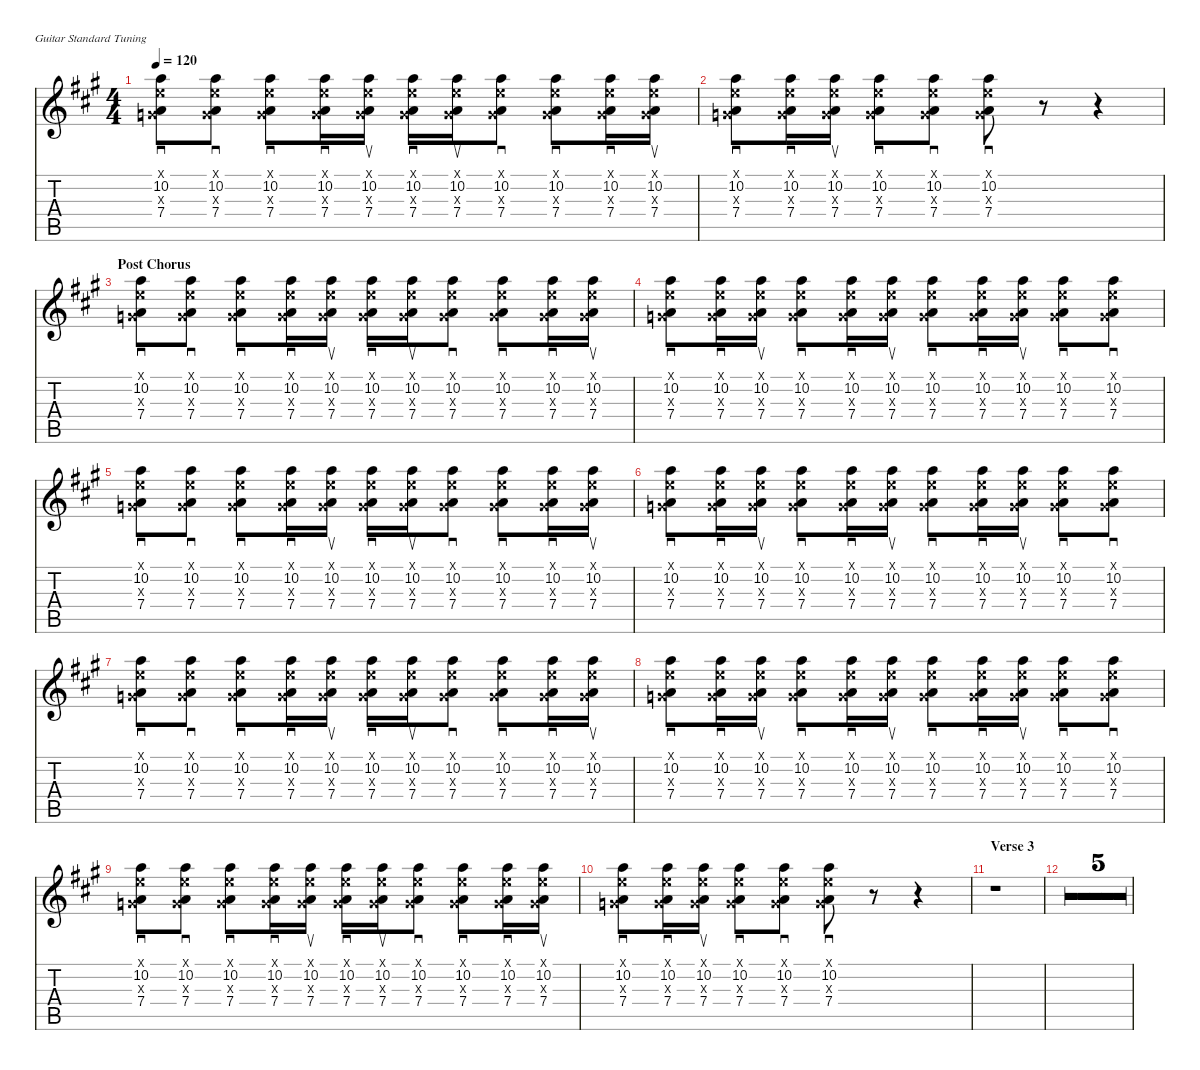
\defaultSystemsLayout 4
\hideDynamics
\bracketExtendMode nobrackets
\singleTrackTrackNamePolicy hidden
\multiTrackTrackNamePolicy hidden
\otherSystemsTrackNameOrientation horizontal
\track ("Lead Guitar 2" "E-Gt") {multiBarRest instrument electricguitarclean}
\staff {score tabs}
\tuning (E4 B3 G3 D3 A2 E2)
\ts (4 4)
\tempo 120
\clef g2
\ks a
(7.4{acc forcenatural} 10.2{acc forcenatural} 0.3{x acc forcenatural} 0.1{x acc forcenatural}).8{sd dy mf beam Down} (7.4{acc forcenatural} 10.2{acc forcenatural} 0.3{x acc forcenatural} 0.1{x acc forcenatural}).8{sd beam Down} (7.4{acc forcenatural} 10.2{acc forcenatural} 0.3{x acc forcenatural} 0.1{x acc forcenatural}).8{sd beam Down} (7.4{acc forcenatural} 10.2{acc forcenatural} 0.3{x acc forcenatural} 0.1{x acc forcenatural}).16{sd beam Down} (7.4{acc forcenatural} 10.2{acc forcenatural} 0.3{x acc forcenatural} 0.1{x acc forcenatural}).16{su beam Down} (7.4{acc forcenatural} 10.2{acc forcenatural} 0.3{x acc forcenatural} 0.1{x acc forcenatural}).16{sd beam Down} (7.4{acc forcenatural} 10.2{acc forcenatural} 0.3{x acc forcenatural} 0.1{x acc forcenatural}).16{su beam Down} (7.4{acc forcenatural} 10.2{acc forcenatural} 0.3{x acc forcenatural} 0.1{x acc forcenatural}).8{sd beam Down} (7.4{acc forcenatural} 10.2{acc forcenatural} 0.3{x acc forcenatural} 0.1{x acc forcenatural}).8{sd beam Down} (7.4{acc forcenatural} 10.2{acc forcenatural} 0.3{x acc forcenatural} 0.1{x acc forcenatural}).16{sd beam Down} (7.4{acc forcenatural} 0.3{x acc forcenatural} 10.2{acc forcenatural} 0.1{x acc forcenatural}).16{su beam Down} |
(7.4{acc forcenatural} 10.2{acc forcenatural} 0.1{x acc forcenatural} 0.3{x acc forcenatural}).8{sd beam Down} (7.4{acc forcenatural} 0.3{x acc forcenatural} 10.2{acc forcenatural} 0.1{x acc forcenatural}).16{sd beam Down} (7.4{acc forcenatural} 0.3{x acc forcenatural} 10.2{acc forcenatural} 0.1{x acc forcenatural}).16{su beam Down} (7.4{acc forcenatural} 0.3{x acc forcenatural} 10.2{acc forcenatural} 0.1{x acc forcenatural}).8{sd beam Down} (7.4{acc forcenatural} 0.3{x acc forcenatural} 10.2{acc forcenatural} 0.1{x acc forcenatural}).8{sd beam Down} (7.4{acc forcenatural} 0.3{x acc forcenatural} 10.2{acc forcenatural} 0.1{x acc forcenatural}).8{sd beam Down} r.8{beam Down} r.4{beam Down} |
\section ("" "Post Chorus")
(7.4{acc forcenatural} 10.2{acc forcenatural} 0.3{x acc forcenatural} 0.1{x acc forcenatural}).8{sd beam Down} (7.4{acc forcenatural} 10.2{acc forcenatural} 0.3{x acc forcenatural} 0.1{x acc forcenatural}).8{sd beam Down} (7.4{acc forcenatural} 10.2{acc forcenatural} 0.3{x acc forcenatural} 0.1{x acc forcenatural}).8{sd beam Down} (7.4{acc forcenatural} 10.2{acc forcenatural} 0.3{x acc forcenatural} 0.1{x acc forcenatural}).16{sd beam Down} (7.4{acc forcenatural} 10.2{acc forcenatural} 0.3{x acc forcenatural} 0.1{x acc forcenatural}).16{su beam Down} (7.4{acc forcenatural} 10.2{acc forcenatural} 0.3{x acc forcenatural} 0.1{x acc forcenatural}).16{sd beam Down} (7.4{acc forcenatural} 10.2{acc forcenatural} 0.3{x acc forcenatural} 0.1{x acc forcenatural}).16{su beam Down} (7.4{acc forcenatural} 10.2{acc forcenatural} 0.3{x acc forcenatural} 0.1{x acc forcenatural}).8{sd beam Down} (7.4{acc forcenatural} 10.2{acc forcenatural} 0.3{x acc forcenatural} 0.1{x acc forcenatural}).8{sd beam Down} (7.4{acc forcenatural} 10.2{acc forcenatural} 0.3{x acc forcenatural} 0.1{x acc forcenatural}).16{sd beam Down} (7.4{acc forcenatural} 0.3{x acc forcenatural} 10.2{acc forcenatural} 0.1{x acc forcenatural}).16{su beam Down} |
(7.4{acc forcenatural} 10.2{acc forcenatural} 0.1{x acc forcenatural} 0.3{x acc forcenatural}).8{sd beam Down} (7.4{acc forcenatural} 0.3{x acc forcenatural} 10.2{acc forcenatural} 0.1{x acc forcenatural}).16{sd beam Down} (7.4{acc forcenatural} 0.3{x acc forcenatural} 10.2{acc forcenatural} 0.1{x acc forcenatural}).16{su beam Down} (7.4{acc forcenatural} 0.3{x acc forcenatural} 10.2{acc forcenatural} 0.1{x acc forcenatural}).8{sd beam Down} (7.4{acc forcenatural} 0.3{x acc forcenatural} 10.2{acc forcenatural} 0.1{x acc forcenatural}).16{sd beam Down} (7.4{acc forcenatural} 0.3{x acc forcenatural} 10.2{acc forcenatural} 0.1{x acc forcenatural}).16{su beam Down} (7.4{acc forcenatural} 0.3{x acc forcenatural} 10.2{acc forcenatural} 0.1{x acc forcenatural}).8{sd beam Down} (7.4{acc forcenatural} 0.3{x acc forcenatural} 10.2{acc forcenatural} 0.1{x acc forcenatural}).16{sd beam Down} (7.4{acc forcenatural} 0.3{x acc forcenatural} 10.2{acc forcenatural} 0.1{x acc forcenatural}).16{su beam Down} (7.4{acc forcenatural} 0.3{x acc forcenatural} 10.2{acc forcenatural} 0.1{x acc forcenatural}).8{sd beam Down} (7.4{acc forcenatural} 0.3{x acc forcenatural} 10.2{acc forcenatural} 0.1{x acc forcenatural}).8{sd beam Down} |
(7.4{acc forcenatural} 10.2{acc forcenatural} 0.3{x acc forcenatural} 0.1{x acc forcenatural}).8{sd beam Down} (7.4{acc forcenatural} 10.2{acc forcenatural} 0.3{x acc forcenatural} 0.1{x acc forcenatural}).8{sd beam Down} (7.4{acc forcenatural} 10.2{acc forcenatural} 0.3{x acc forcenatural} 0.1{x acc forcenatural}).8{sd beam Down} (7.4{acc forcenatural} 10.2{acc forcenatural} 0.3{x acc forcenatural} 0.1{x acc forcenatural}).16{sd beam Down} (7.4{acc forcenatural} 10.2{acc forcenatural} 0.3{x acc forcenatural} 0.1{x acc forcenatural}).16{su beam Down} (7.4{acc forcenatural} 10.2{acc forcenatural} 0.3{x acc forcenatural} 0.1{x acc forcenatural}).16{sd beam Down} (7.4{acc forcenatural} 10.2{acc forcenatural} 0.3{x acc forcenatural} 0.1{x acc forcenatural}).16{su beam Down} (7.4{acc forcenatural} 10.2{acc forcenatural} 0.3{x acc forcenatural} 0.1{x acc forcenatural}).8{sd beam Down} (7.4{acc forcenatural} 10.2{acc forcenatural} 0.3{x acc forcenatural} 0.1{x acc forcenatural}).8{sd beam Down} (7.4{acc forcenatural} 10.2{acc forcenatural} 0.3{x acc forcenatural} 0.1{x acc forcenatural}).16{sd beam Down} (7.4{acc forcenatural} 0.3{x acc forcenatural} 10.2{acc forcenatural} 0.1{x acc forcenatural}).16{su beam Down} |
(7.4{acc forcenatural} 10.2{acc forcenatural} 0.1{x acc forcenatural} 0.3{x acc forcenatural}).8{sd beam Down} (7.4{acc forcenatural} 0.3{x acc forcenatural} 10.2{acc forcenatural} 0.1{x acc forcenatural}).16{sd beam Down} (7.4{acc forcenatural} 0.3{x acc forcenatural} 10.2{acc forcenatural} 0.1{x acc forcenatural}).16{su beam Down} (7.4{acc forcenatural} 0.3{x acc forcenatural} 10.2{acc forcenatural} 0.1{x acc forcenatural}).8{sd beam Down} (7.4{acc forcenatural} 0.3{x acc forcenatural} 10.2{acc forcenatural} 0.1{x acc forcenatural}).16{sd beam Down} (7.4{acc forcenatural} 0.3{x acc forcenatural} 10.2{acc forcenatural} 0.1{x acc forcenatural}).16{su beam Down} (7.4{acc forcenatural} 0.3{x acc forcenatural} 10.2{acc forcenatural} 0.1{x acc forcenatural}).8{sd beam Down} (7.4{acc forcenatural} 0.3{x acc forcenatural} 10.2{acc forcenatural} 0.1{x acc forcenatural}).16{sd beam Down} (7.4{acc forcenatural} 0.3{x acc forcenatural} 10.2{acc forcenatural} 0.1{x acc forcenatural}).16{su beam Down} (7.4{acc forcenatural} 0.3{x acc forcenatural} 10.2{acc forcenatural} 0.1{x acc forcenatural}).8{sd beam Down} (7.4{acc forcenatural} 0.3{x acc forcenatural} 10.2{acc forcenatural} 0.1{x acc forcenatural}).8{sd beam Down} |
(7.4{acc forcenatural} 10.2{acc forcenatural} 0.3{x acc forcenatural} 0.1{x acc forcenatural}).8{sd beam Down} (7.4{acc forcenatural} 10.2{acc forcenatural} 0.3{x acc forcenatural} 0.1{x acc forcenatural}).8{sd beam Down} (7.4{acc forcenatural} 10.2{acc forcenatural} 0.3{x acc forcenatural} 0.1{x acc forcenatural}).8{sd beam Down} (7.4{acc forcenatural} 10.2{acc forcenatural} 0.3{x acc forcenatural} 0.1{x acc forcenatural}).16{sd beam Down} (7.4{acc forcenatural} 10.2{acc forcenatural} 0.3{x acc forcenatural} 0.1{x acc forcenatural}).16{su beam Down} (7.4{acc forcenatural} 10.2{acc forcenatural} 0.3{x acc forcenatural} 0.1{x acc forcenatural}).16{sd beam Down} (7.4{acc forcenatural} 10.2{acc forcenatural} 0.3{x acc forcenatural} 0.1{x acc forcenatural}).16{su beam Down} (7.4{acc forcenatural} 10.2{acc forcenatural} 0.3{x acc forcenatural} 0.1{x acc forcenatural}).8{sd beam Down} (7.4{acc forcenatural} 10.2{acc forcenatural} 0.3{x acc forcenatural} 0.1{x acc forcenatural}).8{sd beam Down} (7.4{acc forcenatural} 10.2{acc forcenatural} 0.3{x acc forcenatural} 0.1{x acc forcenatural}).16{sd beam Down} (7.4{acc forcenatural} 0.3{x acc forcenatural} 10.2{acc forcenatural} 0.1{x acc forcenatural}).16{su beam Down} |
(7.4{acc forcenatural} 10.2{acc forcenatural} 0.1{x acc forcenatural} 0.3{x acc forcenatural}).8{sd beam Down} (7.4{acc forcenatural} 0.3{x acc forcenatural} 10.2{acc forcenatural} 0.1{x acc forcenatural}).16{sd beam Down} (7.4{acc forcenatural} 0.3{x acc forcenatural} 10.2{acc forcenatural} 0.1{x acc forcenatural}).16{su beam Down} (7.4{acc forcenatural} 0.3{x acc forcenatural} 10.2{acc forcenatural} 0.1{x acc forcenatural}).8{sd beam Down} (7.4{acc forcenatural} 0.3{x acc forcenatural} 10.2{acc forcenatural} 0.1{x acc forcenatural}).16{sd beam Down} (7.4{acc forcenatural} 0.3{x acc forcenatural} 10.2{acc forcenatural} 0.1{x acc forcenatural}).16{su beam Down} (7.4{acc forcenatural} 0.3{x acc forcenatural} 10.2{acc forcenatural} 0.1{x acc forcenatural}).8{sd beam Down} (7.4{acc forcenatural} 0.3{x acc forcenatural} 10.2{acc forcenatural} 0.1{x acc forcenatural}).16{sd beam Down} (7.4{acc forcenatural} 0.3{x acc forcenatural} 10.2{acc forcenatural} 0.1{x acc forcenatural}).16{su beam Down} (7.4{acc forcenatural} 0.3{x acc forcenatural} 10.2{acc forcenatural} 0.1{x acc forcenatural}).8{sd beam Down} (7.4{acc forcenatural} 0.3{x acc forcenatural} 10.2{acc forcenatural} 0.1{x acc forcenatural}).8{sd beam Down} |
(7.4{acc forcenatural} 10.2{acc forcenatural} 0.3{x acc forcenatural} 0.1{x acc forcenatural}).8{sd beam Down} (7.4{acc forcenatural} 10.2{acc forcenatural} 0.3{x acc forcenatural} 0.1{x acc forcenatural}).8{sd beam Down} (7.4{acc forcenatural} 10.2{acc forcenatural} 0.3{x acc forcenatural} 0.1{x acc forcenatural}).8{sd beam Down} (7.4{acc forcenatural} 10.2{acc forcenatural} 0.3{x acc forcenatural} 0.1{x acc forcenatural}).16{sd beam Down} (7.4{acc forcenatural} 10.2{acc forcenatural} 0.3{x acc forcenatural} 0.1{x acc forcenatural}).16{su beam Down} (7.4{acc forcenatural} 10.2{acc forcenatural} 0.3{x acc forcenatural} 0.1{x acc forcenatural}).16{sd beam Down} (7.4{acc forcenatural} 10.2{acc forcenatural} 0.3{x acc forcenatural} 0.1{x acc forcenatural}).16{su beam Down} (7.4{acc forcenatural} 10.2{acc forcenatural} 0.3{x acc forcenatural} 0.1{x acc forcenatural}).8{sd beam Down} (7.4{acc forcenatural} 10.2{acc forcenatural} 0.3{x acc forcenatural} 0.1{x acc forcenatural}).8{sd beam Down} (7.4{acc forcenatural} 10.2{acc forcenatural} 0.3{x acc forcenatural} 0.1{x acc forcenatural}).16{sd beam Down} (7.4{acc forcenatural} 0.3{x acc forcenatural} 10.2{acc forcenatural} 0.1{x acc forcenatural}).16{su beam Down} |
(7.4{acc forcenatural} 10.2{acc forcenatural} 0.1{x acc forcenatural} 0.3{x acc forcenatural}).8{sd beam Down} (7.4{acc forcenatural} 0.3{x acc forcenatural} 10.2{acc forcenatural} 0.1{x acc forcenatural}).16{sd beam Down} (7.4{acc forcenatural} 0.3{x acc forcenatural} 10.2{acc forcenatural} 0.1{x acc forcenatural}).16{su beam Down} (7.4{acc forcenatural} 0.3{x acc forcenatural} 10.2{acc forcenatural} 0.1{x acc forcenatural}).8{sd beam Down} (7.4{acc forcenatural} 0.3{x acc forcenatural} 10.2{acc forcenatural} 0.1{x acc forcenatural}).8{sd beam Down} (7.4{acc forcenatural} 0.3{x acc forcenatural} 10.2{acc forcenatural} 0.1{x acc forcenatural}).8{sd beam Down} r.8{beam Down} r.4{beam Down} |
\section ("" "Verse 3")
r.1{beam Down} |
r.1{beam Down} |
r.1{beam Down} |
r.1{beam Down} |
r.1{beam Down} |
r.1{beam Down}
